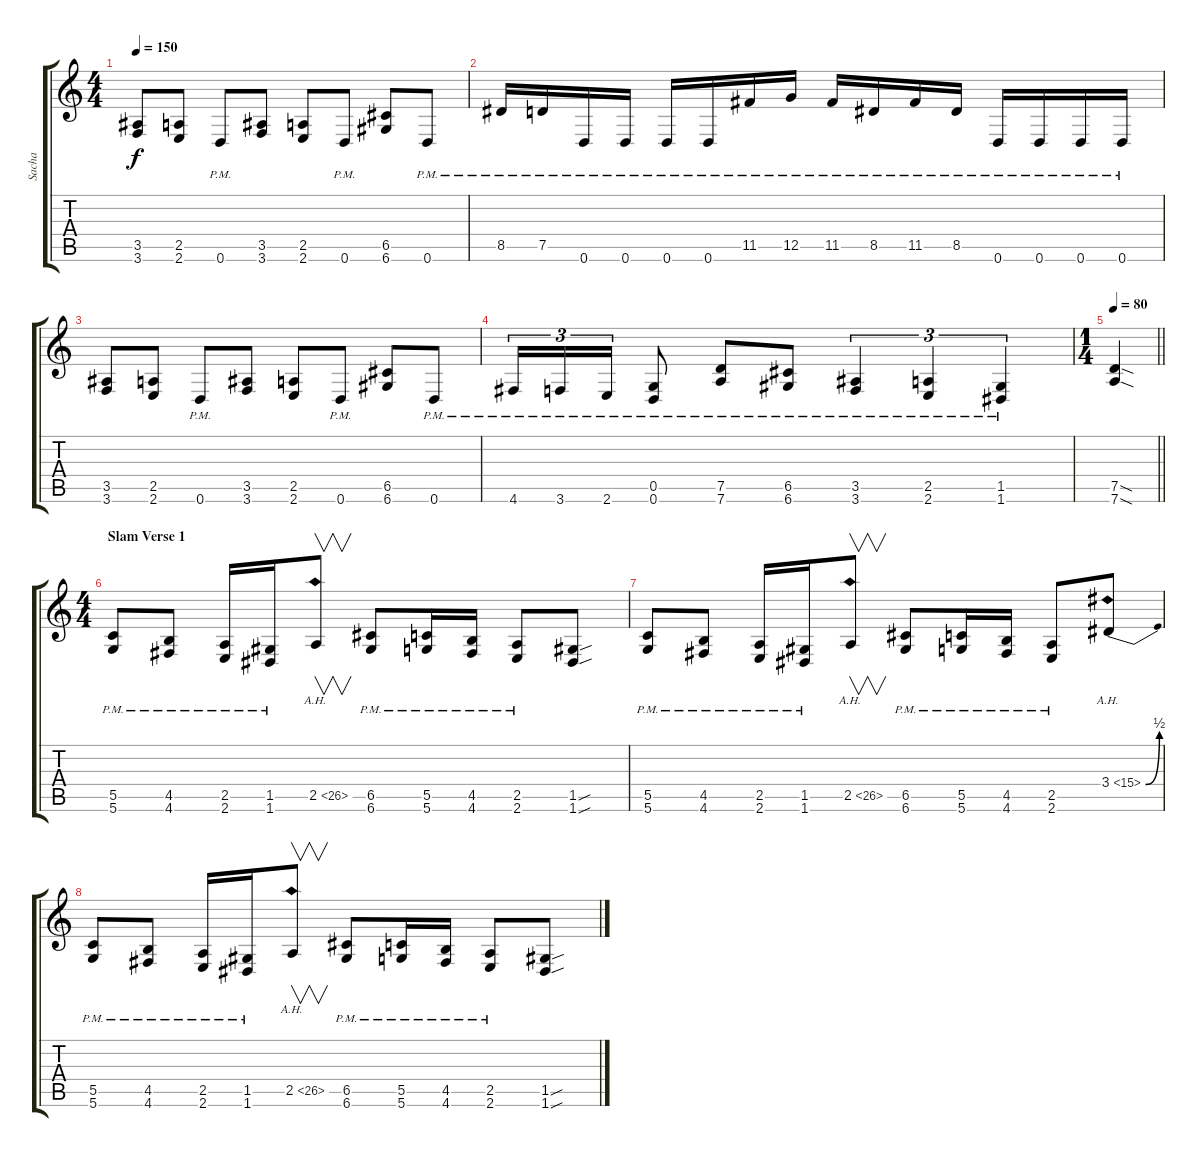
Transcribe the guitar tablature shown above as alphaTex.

\track ("Sacha" "Sacha") {instrument distortionguitar}
\staff {score tabs}
\tuning (D4 A3 F3 C3 G2 D2) {hide}
\ts (4 4)
\tempo 150
\clef g2
\ks c
(3.5 3.6).8{dy f} (2.5 2.6).8 0.6{pm}.8 (3.5 3.6).8 (2.5 2.6).8 0.6{pm}.8 (6.5 6.6).8 0.6{pm}.8 |
8.5{pm}.16 7.5{pm}.16 0.6{pm}.16 0.6{pm}.16 0.6{pm}.16 0.6{pm}.16 11.5{pm}.16 12.5{pm}.16 11.5{pm}.16 8.5{pm}.16 11.5{pm}.16 8.5{pm}.16 0.6{pm}.16 0.6{pm}.16 0.6{pm}.16 0.6{pm}.16 |
(3.5 3.6).8 (2.5 2.6).8 0.6{pm}.8 (3.5 3.6).8 (2.5 2.6).8 0.6{pm}.8 (6.5 6.6).8 0.6{pm}.8 |
4.6{pm}.16{tu (3 2)} 3.6{pm}.16{tu (3 2)} 2.6{pm}.16{tu (3 2)} (0.5{pm} 0.6{pm}).8 (7.5{pm} 7.6{pm}).8 (6.5{pm} 6.6{pm}).8 (3.5{pm} 3.6{pm}).4{tu (3 2)} (2.5{pm} 2.6{pm}).4{tu (3 2)} (1.5{pm} 1.6{pm}).4{tu (3 2)} |
\ts (1 4)
\tempo 80
\barLineRight lightlight
(7.5{sod} 7.6{sod}).4 |
\ts (4 4)
\section ("" "Slam Verse 1")
(5.5{pm} 5.6{pm}).8 (4.5{pm} 4.6{pm}).8 (2.5{pm} 2.6{pm}).16 (1.5{pm} 1.6{pm}).16 2.5{ah 24}.8{v} (6.5{pm} 6.6{pm}).8 (5.5{pm} 5.6{pm}).16 (4.5{pm} 4.6{pm}).16 (2.5{pm} 2.6{pm}).8 (1.5{sou} 1.6{sou}).8 |
(5.5{pm} 5.6{pm}).8 (4.5{pm} 4.6{pm}).8 (2.5{pm} 2.6{pm}).16 (1.5{pm} 1.6{pm}).16 2.5{ah 24}.8{v} (6.5{pm} 6.6{pm}).8 (5.5{pm} 5.6{pm}).16 (4.5{pm} 4.6{pm}).16 (2.5{pm} 2.6{pm}).8 3.4{be (bend 0 0 60 2) ah 12}.8 |
(5.5{pm} 5.6{pm}).8 (4.5{pm} 4.6{pm}).8 (2.5{pm} 2.6{pm}).16 (1.5{pm} 1.6{pm}).16 2.5{ah 24}.8{v} (6.5{pm} 6.6{pm}).8 (5.5{pm} 5.6{pm}).16 (4.5{pm} 4.6{pm}).16 (2.5{pm} 2.6{pm}).8 (1.5{sou} 1.6{sou}).8
